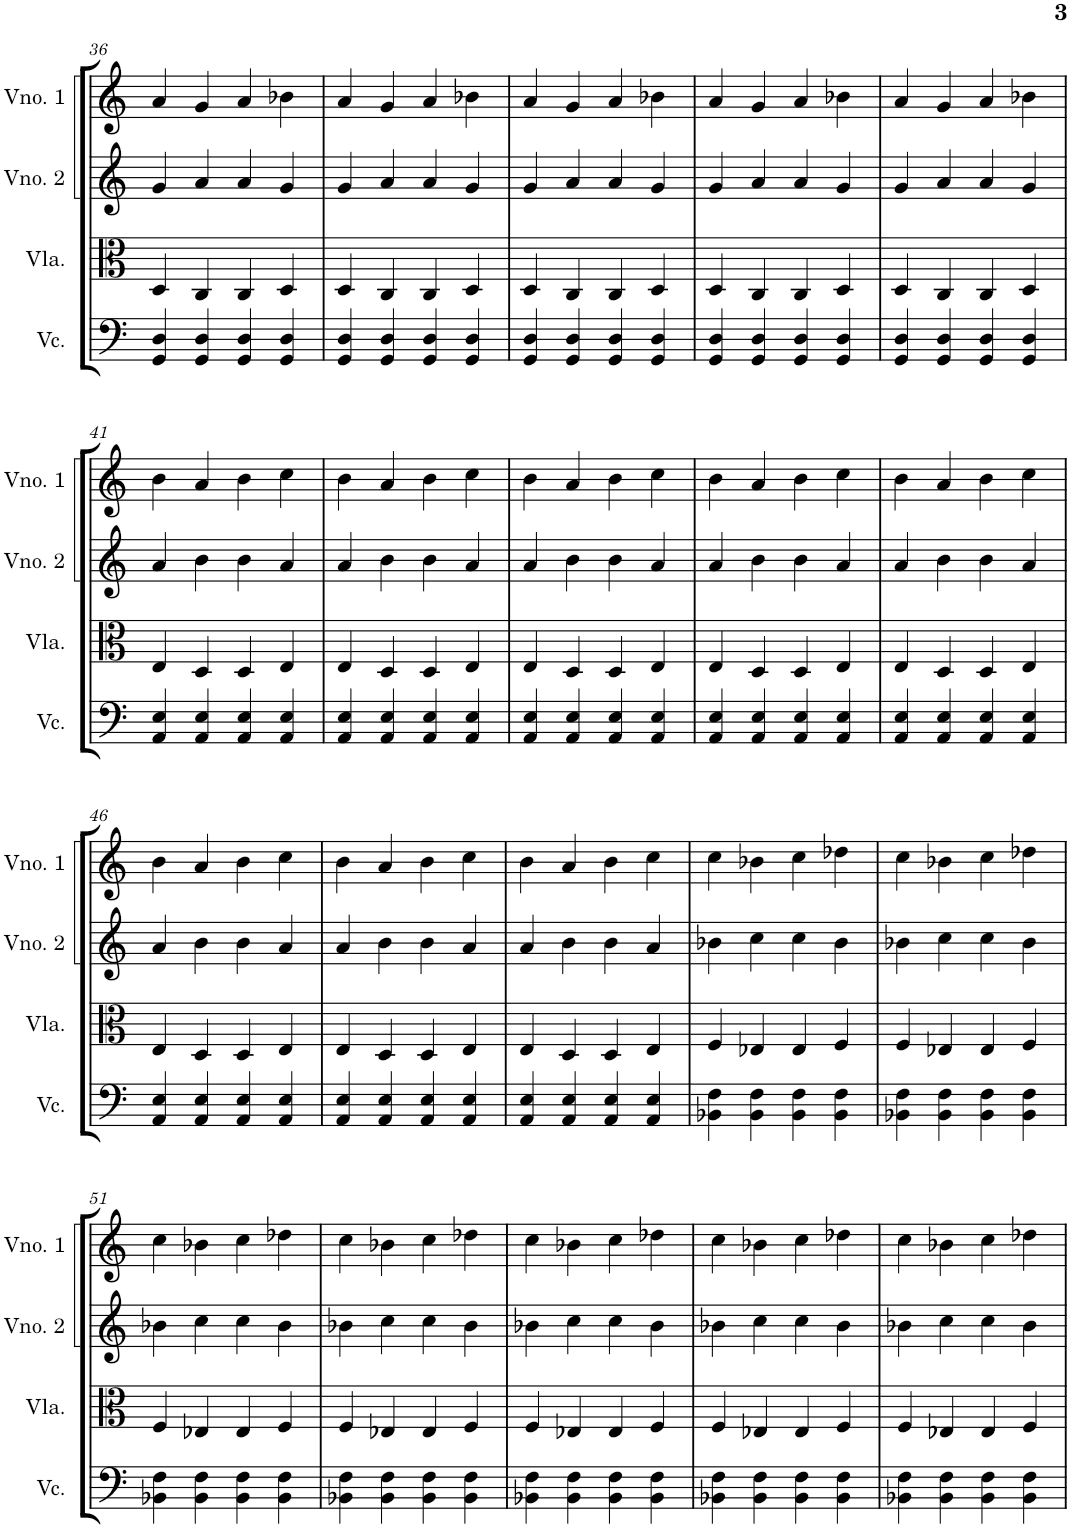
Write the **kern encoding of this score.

**kern	**kern	**kern	**kern
*part4	*part3	*part2	*part1
*staff4	*staff3	*staff2	*staff1
*I"Violoncelo	*I"Viola	*I"Violino 2	*I"Violino 1
*I'Vc.	*I'Vla.	*I'Vno. 2	*I'Vno. 1
!!LO:PB:g=z
*clefF4	*clefC3	*clefG2	*clefG2
*k[]	*k[]	*k[]	*k[]
*M4/4	*M4/4	*M4/4	*M4/4
=36	=36	=36	=36
4GG/ 4D/	4D/	4g/	4a/
4GG/ 4D/	4C/	4a/	4g/
4GG/ 4D/	4C/	4a/	4a/
4GG/ 4D/	4D/	4g/	4b-X\
=37	=37	=37	=37
4GG/ 4D/	4D/	4g/	4a/
4GG/ 4D/	4C/	4a/	4g/
4GG/ 4D/	4C/	4a/	4a/
4GG/ 4D/	4D/	4g/	4b-X\
=38	=38	=38	=38
4GG/ 4D/	4D/	4g/	4a/
4GG/ 4D/	4C/	4a/	4g/
4GG/ 4D/	4C/	4a/	4a/
4GG/ 4D/	4D/	4g/	4b-X\
=39	=39	=39	=39
4GG/ 4D/	4D/	4g/	4a/
4GG/ 4D/	4C/	4a/	4g/
4GG/ 4D/	4C/	4a/	4a/
4GG/ 4D/	4D/	4g/	4b-X\
=40	=40	=40	=40
4GG/ 4D/	4D/	4g/	4a/
4GG/ 4D/	4C/	4a/	4g/
4GG/ 4D/	4C/	4a/	4a/
4GG/ 4D/	4D/	4g/	4b-X\
!!LO:LB:g=z
=41	=41	=41	=41
4AA/ 4E/	4E/	4a/	4b\
4AA/ 4E/	4D/	4b\	4a/
4AA/ 4E/	4D/	4b\	4b\
4AA/ 4E/	4E/	4a/	4cc\
=42	=42	=42	=42
4AA/ 4E/	4E/	4a/	4b\
4AA/ 4E/	4D/	4b\	4a/
4AA/ 4E/	4D/	4b\	4b\
4AA/ 4E/	4E/	4a/	4cc\
=43	=43	=43	=43
4AA/ 4E/	4E/	4a/	4b\
4AA/ 4E/	4D/	4b\	4a/
4AA/ 4E/	4D/	4b\	4b\
4AA/ 4E/	4E/	4a/	4cc\
=44	=44	=44	=44
4AA/ 4E/	4E/	4a/	4b\
4AA/ 4E/	4D/	4b\	4a/
4AA/ 4E/	4D/	4b\	4b\
4AA/ 4E/	4E/	4a/	4cc\
=45	=45	=45	=45
4AA/ 4E/	4E/	4a/	4b\
4AA/ 4E/	4D/	4b\	4a/
4AA/ 4E/	4D/	4b\	4b\
4AA/ 4E/	4E/	4a/	4cc\
!!LO:LB:g=z
=46	=46	=46	=46
4AA/ 4E/	4E/	4a/	4b\
4AA/ 4E/	4D/	4b\	4a/
4AA/ 4E/	4D/	4b\	4b\
4AA/ 4E/	4E/	4a/	4cc\
=47	=47	=47	=47
4AA/ 4E/	4E/	4a/	4b\
4AA/ 4E/	4D/	4b\	4a/
4AA/ 4E/	4D/	4b\	4b\
4AA/ 4E/	4E/	4a/	4cc\
=48	=48	=48	=48
4AA/ 4E/	4E/	4a/	4b\
4AA/ 4E/	4D/	4b\	4a/
4AA/ 4E/	4D/	4b\	4b\
4AA/ 4E/	4E/	4a/	4cc\
=49	=49	=49	=49
4BB-X\ 4F\	4F/	4b-X\	4cc\
4BB-\ 4F\	4E-X/	4cc\	4b-X\
4BB-\ 4F\	4E-/	4cc\	4cc\
4BB-\ 4F\	4F/	4b-\	4dd-X\
=50	=50	=50	=50
4BB-X\ 4F\	4F/	4b-X\	4cc\
4BB-\ 4F\	4E-X/	4cc\	4b-X\
4BB-\ 4F\	4E-/	4cc\	4cc\
4BB-\ 4F\	4F/	4b-\	4dd-X\
!!LO:LB:g=z
=51	=51	=51	=51
4BB-X\ 4F\	4F/	4b-X\	4cc\
4BB-\ 4F\	4E-X/	4cc\	4b-X\
4BB-\ 4F\	4E-/	4cc\	4cc\
4BB-\ 4F\	4F/	4b-\	4dd-X\
=52	=52	=52	=52
4BB-X\ 4F\	4F/	4b-X\	4cc\
4BB-\ 4F\	4E-X/	4cc\	4b-X\
4BB-\ 4F\	4E-/	4cc\	4cc\
4BB-\ 4F\	4F/	4b-\	4dd-X\
=53	=53	=53	=53
4BB-X\ 4F\	4F/	4b-X\	4cc\
4BB-\ 4F\	4E-X/	4cc\	4b-X\
4BB-\ 4F\	4E-/	4cc\	4cc\
4BB-\ 4F\	4F/	4b-\	4dd-X\
=54	=54	=54	=54
4BB-X\ 4F\	4F/	4b-X\	4cc\
4BB-\ 4F\	4E-X/	4cc\	4b-X\
4BB-\ 4F\	4E-/	4cc\	4cc\
4BB-\ 4F\	4F/	4b-\	4dd-X\
=55	=55	=55	=55
4BB-X\ 4F\	4F/	4b-X\	4cc\
4BB-\ 4F\	4E-X/	4cc\	4b-X\
4BB-\ 4F\	4E-/	4cc\	4cc\
4BB-\ 4F\	4F/	4b-\	4dd-X\
=	=	=	=
*-	*-	*-	*-
